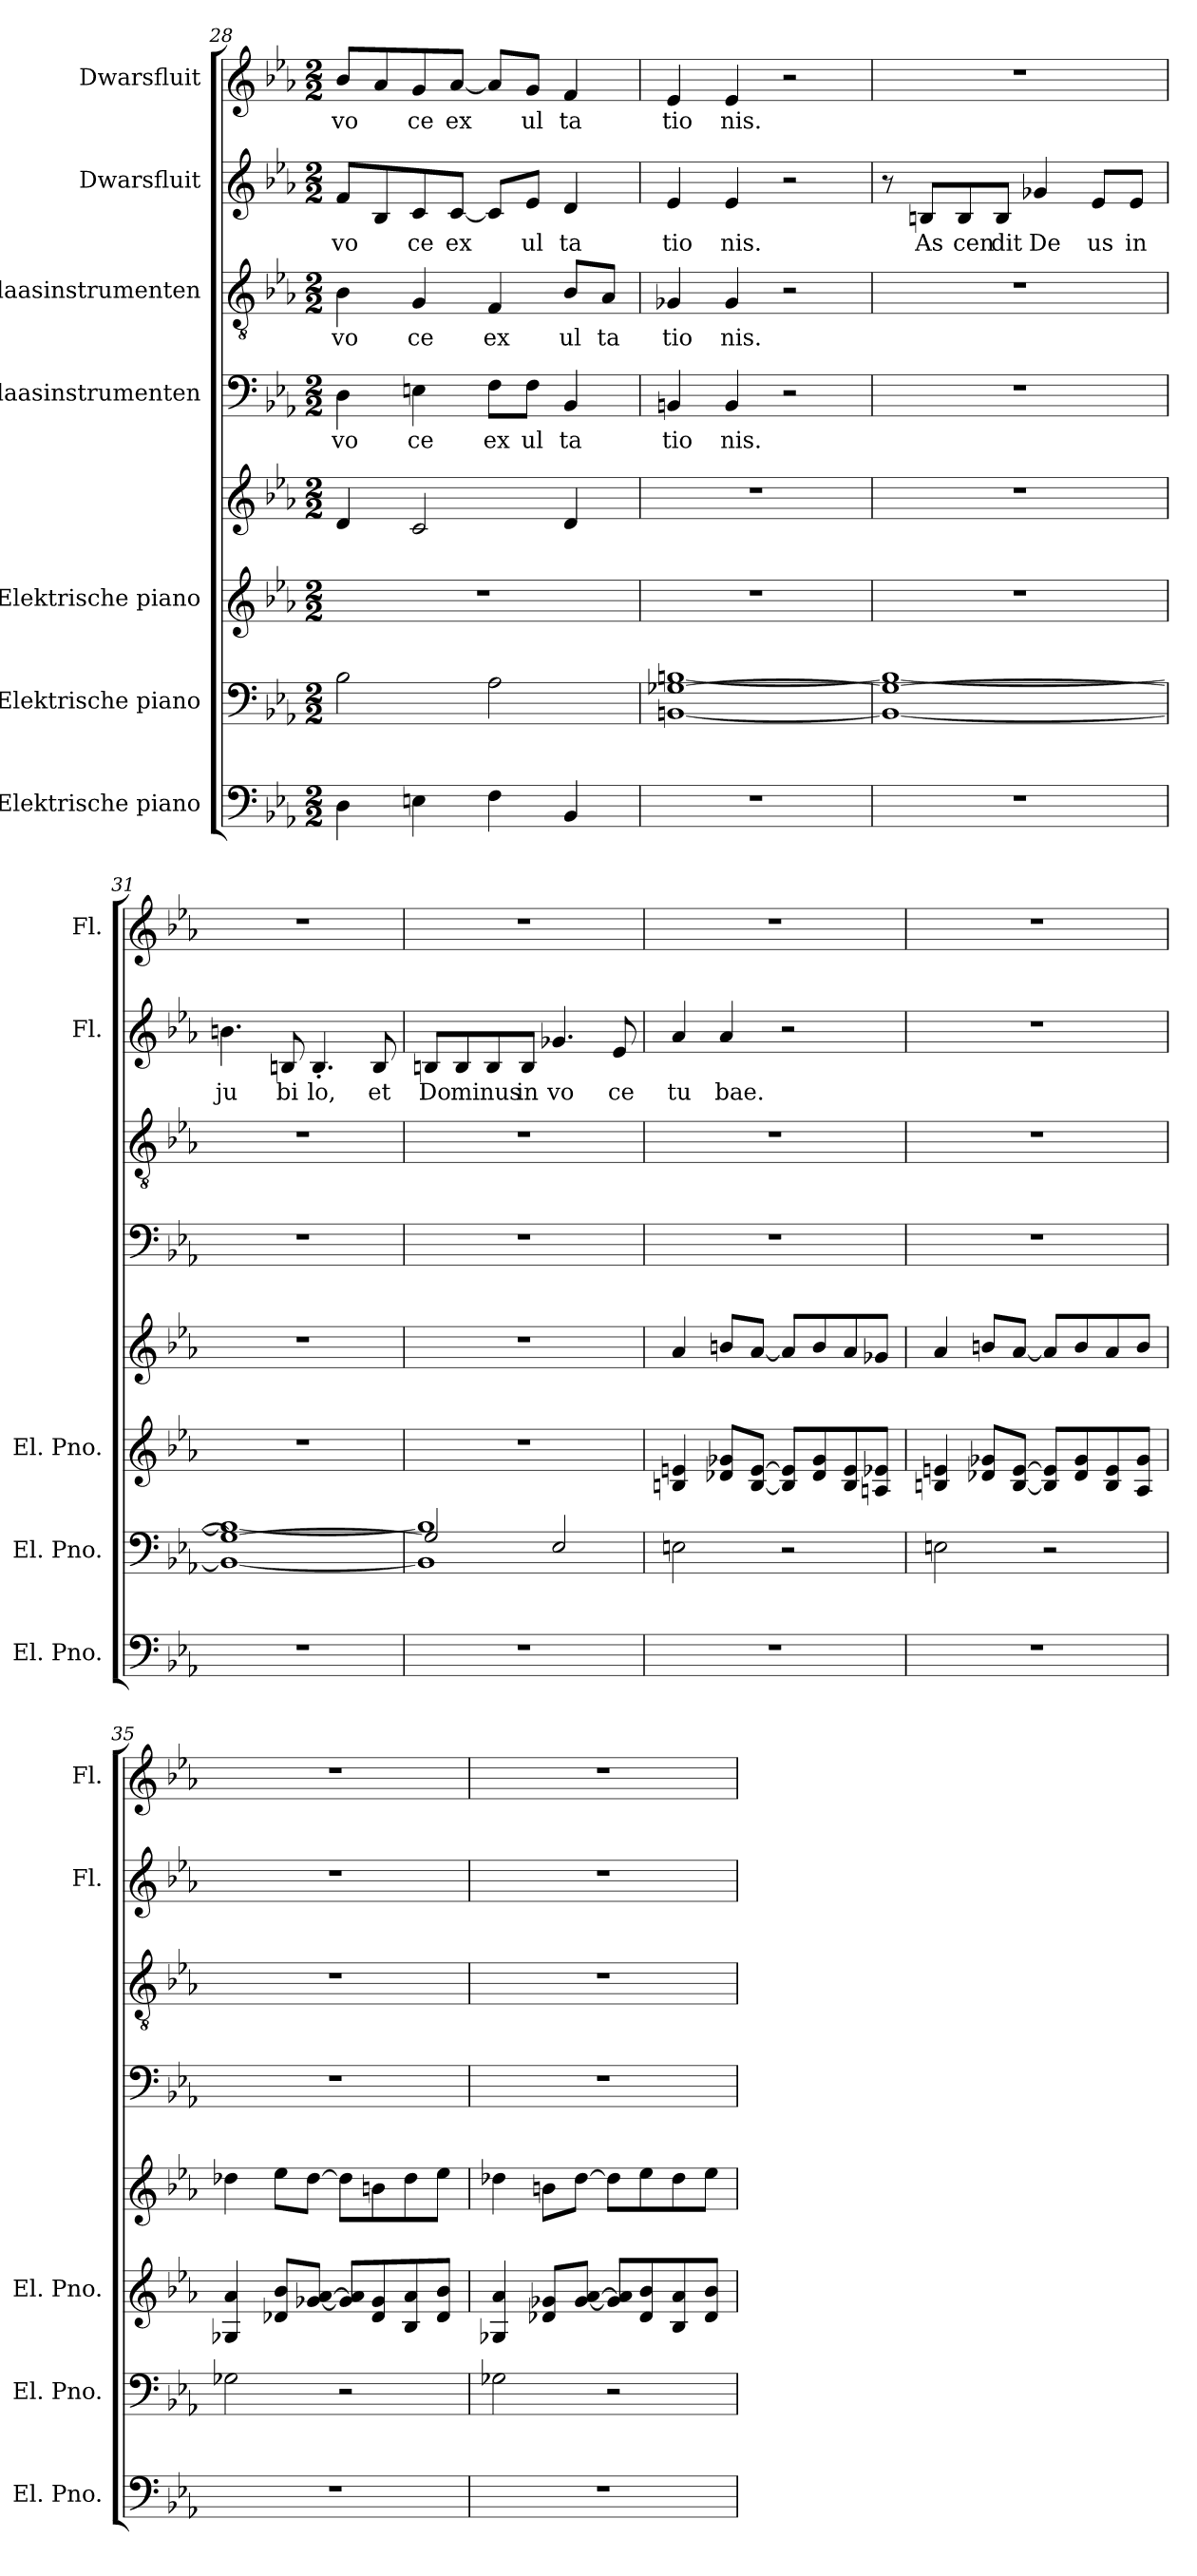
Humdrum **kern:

**kern	**kern	**kern	**kern	**kern	**text	**kern	**text	**kern	**text	**kern	**text
*part7	*part6	*part5	*part5	*part4	*part4	*part3	*part3	*part2	*part2	*part1	*part1
*staff8	*staff7	*staff6	*staff5	*staff4	*staff4	*staff3	*staff3	*staff2	*staff2	*staff1	*staff1
*I"Elektrische piano	*I"Elektrische piano	*I"Elektrische piano	*	*I"Blaasinstrumenten	*	*I"Blaasinstrumenten	*	*I"Dwarsfluit	*	*I"Dwarsfluit	*
*I'El. Pno.	*I'El. Pno.	*I'El. Pno.	*	*	*	*	*	*I'Fl.	*	*I'Fl.	*
*clefF4	*clefF4	*clefG2	*clefG2	*clefF4	*	*clefGv2	*	*clefG2	*	*clefG2	*
*k[b-e-a-]	*k[b-e-a-]	*k[b-e-a-]	*k[b-e-a-]	*k[b-e-a-]	*	*k[b-e-a-]	*	*k[b-e-a-]	*	*k[b-e-a-]	*
*M2/2	*M2/2	*M2/2	*M2/2	*M2/2	*	*M2/2	*	*M2/2	*	*M2/2	*
=28	=28	=28	=28	=28	=28	=28	=28	=28	=28	=28	=28
!	!	!	!	!	!LO:LY:b	!	!LO:LY:b	!	!LO:LY:b	!	!LO:LY:b
4D\	2B-\	1r	4d/	4D\	vo	4B-\	vo	8f/L	vo	8b-/L	vo
.	.	.	.	.	.	.	.	8B-/	.	8a-/	.
!	!	!	!	!	!LO:LY:b	!	!LO:LY:b	!	!LO:LY:b	!	!LO:LY:b
4En\	.	.	2c/	4En\	ce	4G/	ce	8c/	ce	8g/	ce
!	!	!	!	!	!	!	!	!	!LO:LY:b	!	!LO:LY:b
.	.	.	.	.	.	.	.	[8c/J	ex	[8a-/J	ex
!	!	!	!	!	!LO:LY:b	!	!LO:LY:b	!	!	!	!
4F\	2A-\	.	.	8F\L	ex	4F/	ex	8c/L]	.	8a-/L]	.
!	!	!	!	!	!LO:LY:b	!	!	!	!LO:LY:b	!	!LO:LY:b
.	.	.	.	8F\J	ul	.	.	8e-/J	ul	8g/J	ul
!	!	!	!	!	!LO:LY:b	!	!LO:LY:b	!	!LO:LY:b	!	!LO:LY:b
4BB-/	.	.	4d/	4BB-/	ta	8B-/L	ul	4d/	ta	4f/	ta
!	!	!	!	!	!	!	!LO:LY:b	!	!	!	!
.	.	.	.	.	.	8A-/J	ta	.	.	.	.
=29	=29	=29	=29	=29	=29	=29	=29	=29	=29	=29	=29
*	*^	*	*	*	*	*	*	*	*	*	*
!	!	!	!	!	!	!LO:LY:b	!	!LO:LY:b	!	!LO:LY:b	!	!LO:LY:b
1r	[1G-X	[1BBn [1Bn	1r	1r	4BBn/	tio	4G-X/	tio	4e-/	tio	4e-/	tio
!	!	!	!	!	!	!LO:LY:b	!	!LO:LY:b	!	!LO:LY:b	!	!LO:LY:b
.	.	.	.	.	4BB/	nis.	4G-/	nis.	4e-/	nis.	4e-/	nis.
.	.	.	.	.	2r	.	2r	.	2r	.	2r	.
=30	=30	=30	=30	=30	=30	=30	=30	=30	=30	=30	=30	=30
1r	1G-_	1BB_ 1B_	1r	1r	1r	.	1r	.	8r	.	1r	.
!	!	!	!	!	!	!	!	!	!	!LO:LY:b	!	!
.	.	.	.	.	.	.	.	.	8Bn/L	As	.	.
!	!	!	!	!	!	!	!	!	!	!LO:LY:b	!	!
.	.	.	.	.	.	.	.	.	8B/	cen	.	.
!	!	!	!	!	!	!	!	!	!	!LO:LY:b	!	!
.	.	.	.	.	.	.	.	.	8B/J	dit	.	.
!	!	!	!	!	!	!	!	!	!	!LO:LY:b	!	!
.	.	.	.	.	.	.	.	.	4g-X/	De	.	.
!	!	!	!	!	!	!	!	!	!	!LO:LY:b	!	!
.	.	.	.	.	.	.	.	.	8e-/L	us	.	.
!	!	!	!	!	!	!	!	!	!	!LO:LY:b	!	!
.	.	.	.	.	.	.	.	.	8e-/J	in	.	.
!!LO:PB:g=z
=31	=31	=31	=31	=31	=31	=31	=31	=31	=31	=31	=31	=31
!	!	!	!	!	!	!	!	!	!	!LO:LY:b	!	!
1r	1G-_	1BB_ 1B_	1r	1r	1r	.	1r	.	4.bn\	ju	1r	.
!	!	!	!	!	!	!	!	!	!	!LO:LY:b	!	!
.	.	.	.	.	.	.	.	.	8Bn/	bi	.	.
!	!	!	!	!	!	!	!	!	!	!LO:LY:b	!	!
.	.	.	.	.	.	.	.	.	4.B'/	lo,	.	.
!	!	!	!	!	!	!	!	!	!	!LO:LY:b	!	!
.	.	.	.	.	.	.	.	.	8B/	et	.	.
=32	=32	=32	=32	=32	=32	=32	=32	=32	=32	=32	=32	=32
!	!	!	!	!	!	!	!	!	!	!LO:LY:b	!	!
1r	2G-/]	1BB] 1B]	1r	1r	1r	.	1r	.	8Bn/L	Do	1r	.
!	!	!	!	!	!	!	!	!	!	!LO:LY:b	!	!
.	.	.	.	.	.	.	.	.	8B/	mi	.	.
!	!	!	!	!	!	!	!	!	!	!LO:LY:b	!	!
.	.	.	.	.	.	.	.	.	8B/	nus	.	.
!	!	!	!	!	!	!	!	!	!	!LO:LY:b	!	!
.	.	.	.	.	.	.	.	.	8B/J	in	.	.
!	!	!	!	!	!	!	!	!	!	!LO:LY:b	!	!
.	2E-/	.	.	.	.	.	.	.	4.g-X/	vo	.	.
!	!	!	!	!	!	!	!	!	!	!LO:LY:b	!	!
.	.	.	.	.	.	.	.	.	8e-/	ce	.	.
*	*v	*v	*	*	*	*	*	*	*	*	*	*
=33	=33	=33	=33	=33	=33	=33	=33	=33	=33	=33	=33
!	!	!	!	!	!	!	!	!	!LO:LY:b	!	!
1r	2En\	4Bn/ 4en/	4a-/	1r	.	1r	.	4a-/	tu	1r	.
!	!	!	!	!	!	!	!	!	!LO:LY:b	!	!
.	.	8d-X/ 8g-X/L	8bn/L	.	.	.	.	4a-/	bae.	.	.
.	.	[8B/ [8e/J	[8a-/J	.	.	.	.	.	.	.	.
.	2r	8B/] 8e/]L	8a-/L]	.	.	.	.	2r	.	.	.
.	.	8d-/ 8g-/	8b/	.	.	.	.	.	.	.	.
.	.	8B/ 8e/	8a-/	.	.	.	.	.	.	.	.
.	.	8An/ 8e-X/J	8g-X/J	.	.	.	.	.	.	.	.
!!LO:PB:g=z
=34	=34	=34	=34	=34	=34	=34	=34	=34	=34	=34	=34
1r	2En\	4Bn/ 4en/	4a-/	1r	.	1r	.	1r	.	1r	.
.	.	8d-X/ 8g-X/L	8bn/L	.	.	.	.	.	.	.	.
.	.	[8B/ [8e/J	[8a-/J	.	.	.	.	.	.	.	.
.	2r	8B/] 8e/]L	8a-/L]	.	.	.	.	.	.	.	.
.	.	8d-/ 8g-/	8b/	.	.	.	.	.	.	.	.
.	.	8B/ 8e/	8a-/	.	.	.	.	.	.	.	.
.	.	8A-/ 8g-/J	8b/J	.	.	.	.	.	.	.	.
=35	=35	=35	=35	=35	=35	=35	=35	=35	=35	=35	=35
1r	2G-X\	4G-X/ 4a-/	4dd-X\	1r	.	1r	.	1r	.	1r	.
.	.	8d-X/ 8b-/L	8ee-\L	.	.	.	.	.	.	.	.
.	.	[8g-X/ [8a-/J	[8dd-\J	.	.	.	.	.	.	.	.
.	2r	8g-/] 8a-/]L	8dd-\L]	.	.	.	.	.	.	.	.
.	.	8d-/ 8g-/	8bn\	.	.	.	.	.	.	.	.
.	.	8B-/ 8a-/	8dd-\	.	.	.	.	.	.	.	.
.	.	8d-/ 8b-/J	8ee-\J	.	.	.	.	.	.	.	.
=36	=36	=36	=36	=36	=36	=36	=36	=36	=36	=36	=36
1r	2G-X\	4G-X/ 4a-/	4dd-X\	1r	.	1r	.	1r	.	1r	.
.	.	8d-X/ 8g-X/L	8bn\L	.	.	.	.	.	.	.	.
.	.	[8g-/ [8a-/J	[8dd-\J	.	.	.	.	.	.	.	.
.	2r	8g-/] 8a-/]L	8dd-\L]	.	.	.	.	.	.	.	.
.	.	8d-/ 8b-/	8ee-\	.	.	.	.	.	.	.	.
.	.	8B-/ 8a-/	8dd-\	.	.	.	.	.	.	.	.
.	.	8d-/ 8b-/J	8ee-\J	.	.	.	.	.	.	.	.
=	=	=	=	=	=	=	=	=	=	=	=
*-	*-	*-	*-	*-	*-	*-	*-	*-	*-	*-	*-
